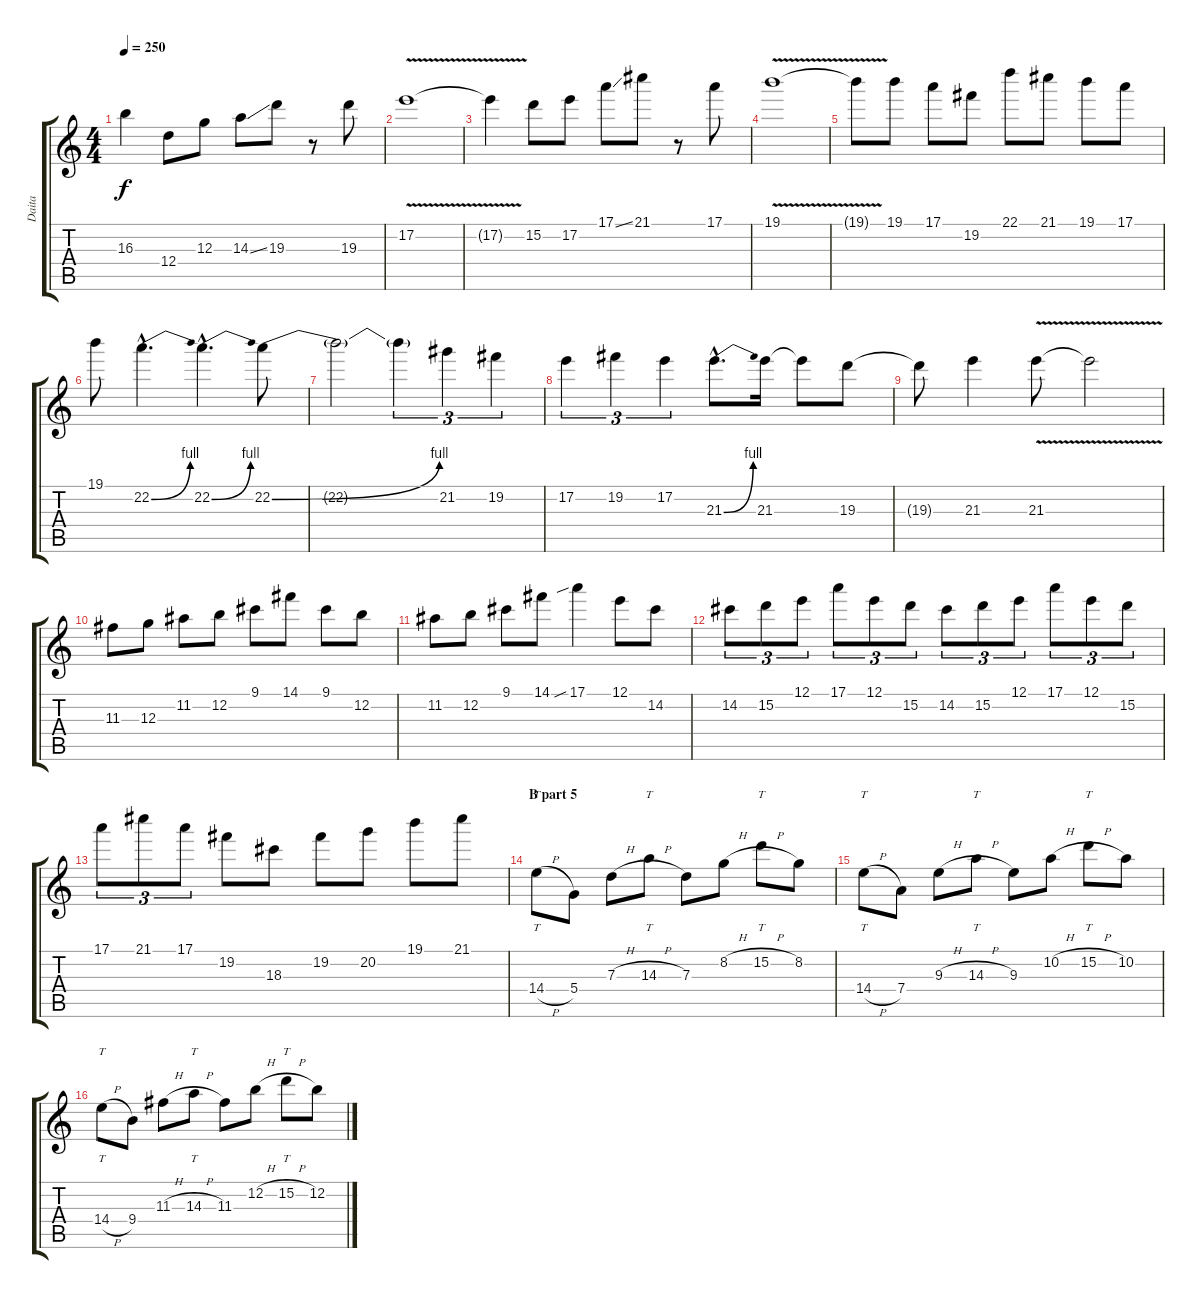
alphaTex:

\track ("Daita" "Daita") {instrument distortionguitar}
\staff {score tabs}
\tuning (E4 B3 G3 D3 A2 E2) {hide}
\ts (4 4)
\tempo 250
\clef g2
\ks c
16.3{t}.4{dy f} 12.4.8 12.3.8 14.3{ss}.8 19.3.8 r.8 19.3.8 |
17.2{v}.1 |
17.2{t}.4 15.2.8 17.2.8 17.1{ss}.8 21.1.8 r.8 17.1.8 |
19.1{v}.1 |
19.1{t}.8 19.1.8 17.1.8 19.2.8 22.1.8 21.1.8 19.1.8 17.1.8 |
19.1.8 22.2{be (bend 0 0 60 4) hac}.4{d} 22.2{be (bend 0 0 60 4) hac}.4{d} 22.2{be (bend 0 0 60 4)}.8 |
22.2{t}.2 22.2{t}.4{tu (3 2)} 21.2.4{tu (3 2)} 19.2.4{tu (3 2)} |
17.2.4{tu (3 2)} 19.2.4{tu (3 2)} 17.2.4{tu (3 2)} 21.3{be (bend 0 0 60 4) hac}.8{d} 21.3.16 21.3{t}.8 19.3.8 |
19.3{t}.8 21.3.4 21.3{v}.8 21.3{t}.2 |
11.3.8 12.3.8 11.2.8 12.2.8 9.1.8 14.1.8 9.1.8 12.2.8 |
11.2.8 12.2.8 9.1.8 14.1.8 17.1{sib}.4 12.1.8 14.2.8 |
14.2.8{tu (3 2)} 15.2.8{tu (3 2)} 12.1.8{tu (3 2)} 17.1.8{tu (3 2)} 12.1.8{tu (3 2)} 15.2.8{tu (3 2)} 14.2.8{tu (3 2)} 15.2.8{tu (3 2)} 12.1.8{tu (3 2)} 17.1.8{tu (3 2)} 12.1.8{tu (3 2)} 15.2.8{tu (3 2)} |
17.1.8{tu (3 2)} 21.1.8{tu (3 2)} 17.1.8{tu (3 2)} 19.2.8 18.3.8 19.2.8 20.2.8 19.1.8 21.1.8 |
\section ("" "B part 5")
14.4{h}.8{tt} 5.4.8 7.3{h}.8 14.3{h}.8{tt} 7.3.8 8.2{h}.8 15.2{h}.8{tt} 8.2.8 |
14.4{h}.8{tt} 7.4.8 9.3{h}.8 14.3{h}.8{tt} 9.3.8 10.2{h}.8 15.2{h}.8{tt} 10.2.8 |
14.4{h}.8{tt} 9.4.8 11.3{h}.8 14.3{h}.8{tt} 11.3.8 12.2{h}.8 15.2{h}.8{tt} 12.2.8
